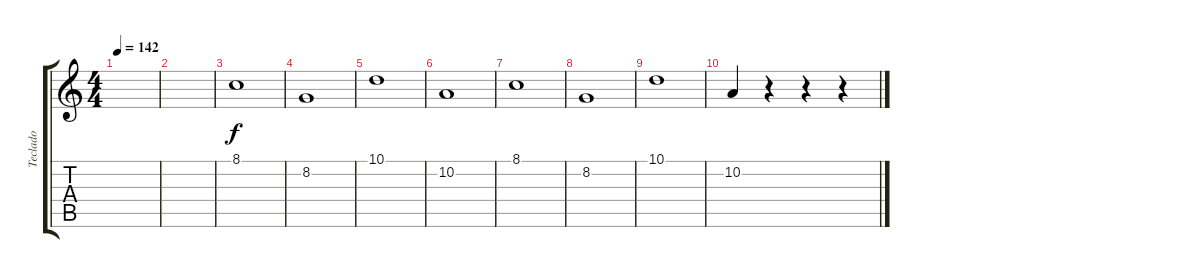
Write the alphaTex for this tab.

\track ("Teclado" "Teclado") {instrument stringensemble1}
\staff {score tabs}
\tuning (E4 B3 G3 D3 A2 E2) {hide}
\ts (4 4)
\tempo 142
\clef g2
\ks c
|
|
8.1.1 |
8.2.1 |
10.1.1 |
10.2.1 |
8.1.1 |
8.2.1 |
10.1.1 |
10.2.4 r.4 r.4 r.4
